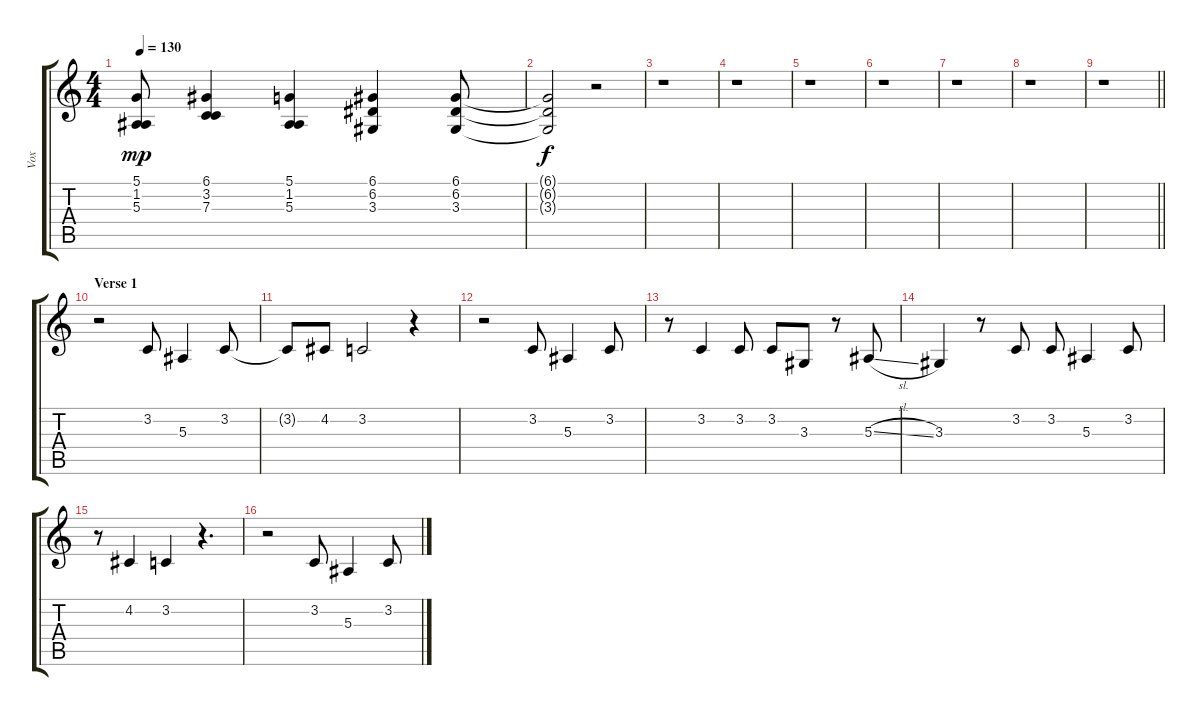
\track ("Vox" "Vox") {instrument lead2sawtooth}
\staff {score tabs}
\tuning (D4 A3 F3 C3 G2 C2) {hide}
\ts (4 4)
\tempo 130
\clef g2
\ks c
(5.1 1.2 5.3).8{dy mp} (6.1 3.2 7.3).4 (5.1 1.2 5.3).4 (6.1 6.2 3.3).4 (6.1 6.2 3.3).8 |
(6.1{t} 6.2{t} 3.3{t}).2{dy f} r.2 |
r.1 |
r.1 |
r.1 |
r.1 |
r.1 |
r.1 |
\barLineRight lightlight
r.1 |
\section ("" "Verse 1")
r.2 3.2.8 5.3.4 3.2.8 |
3.2{t}.8 4.2.8 3.2.2 r.4 |
r.2 3.2.8 5.3.4 3.2.8 |
r.8 3.2.4 3.2.8 3.2.8 3.3.8 r.8 5.3{sl}.8 |
3.3.4 r.8 3.2.8 3.2.8 5.3.4 3.2.8 |
r.8 4.2.4 3.2.4 r.4{d} |
r.2 3.2.8 5.3.4 3.2.8
